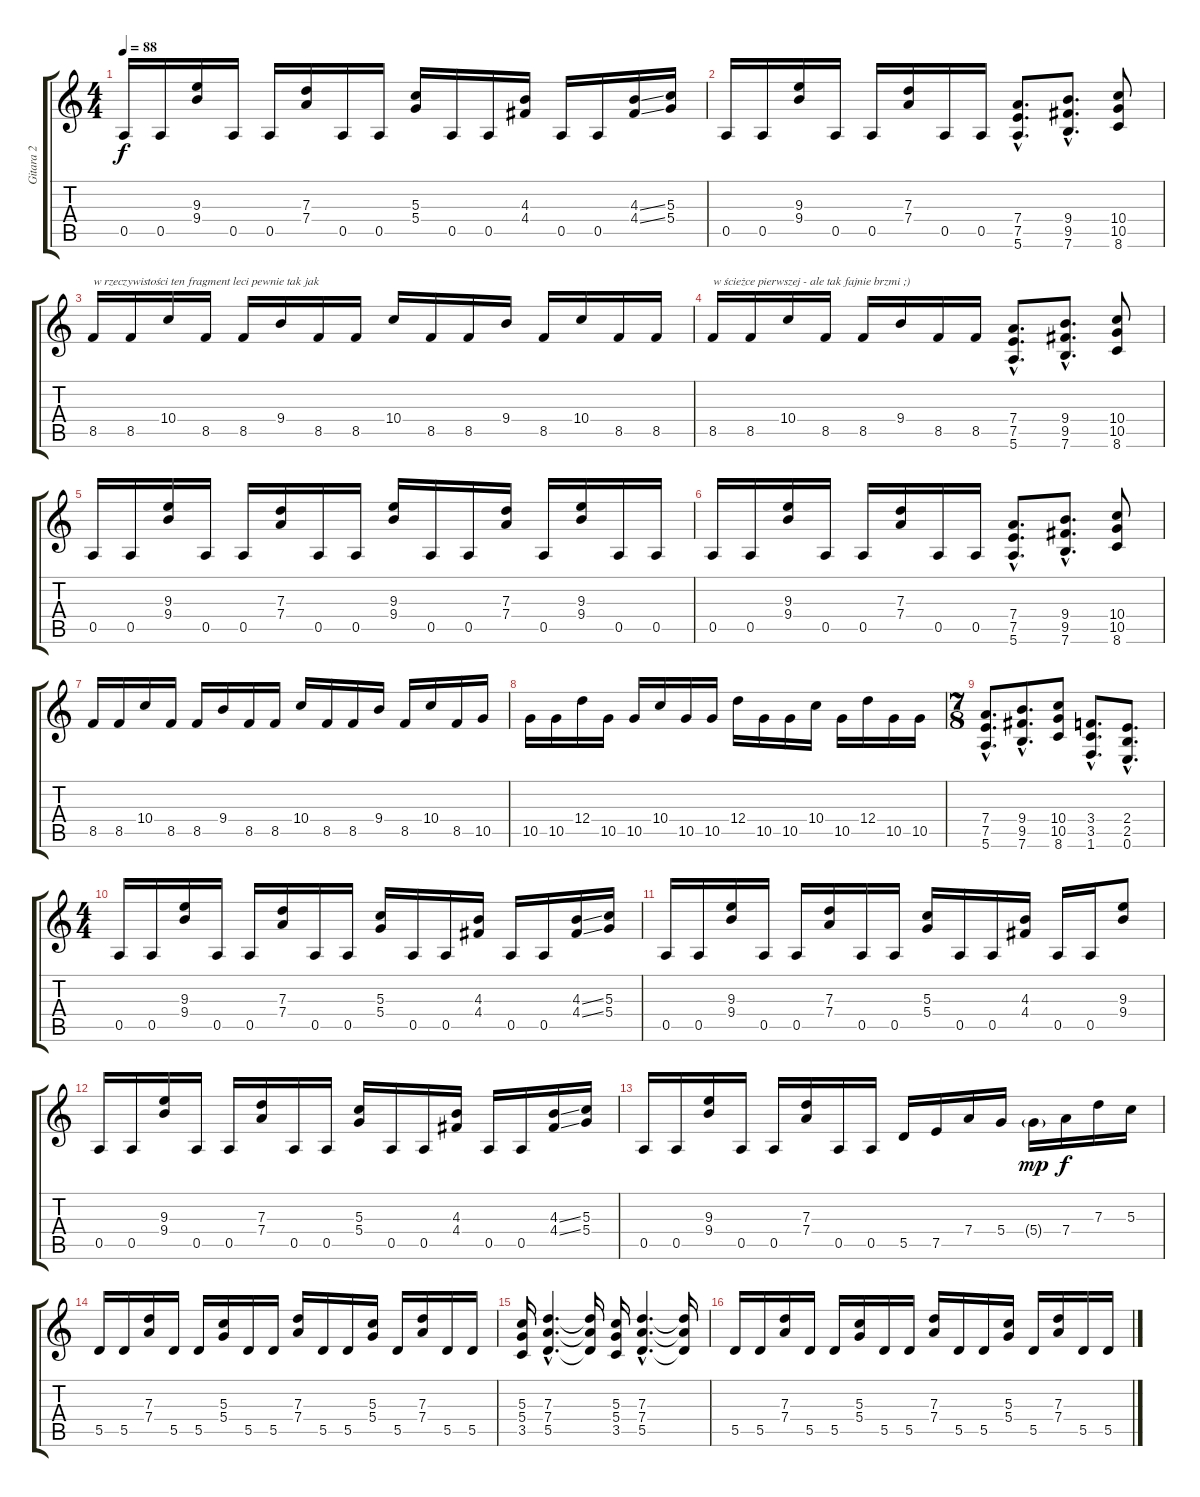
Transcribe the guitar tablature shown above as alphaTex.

\track ("Gitara 2" "Gitara 2") {instrument overdrivenguitar}
\staff {score tabs}
\tuning (E4 B3 G3 D3 A2 E2) {hide}
\ts (4 4)
\tempo 88
\clef g2
\ks c
0.5.16{dy f} 0.5.16 (9.3 9.4).16 0.5.16 0.5.16 (7.3 7.4).16 0.5.16 0.5.16 (5.3 5.4).16 0.5.16 0.5.16 (4.3 4.4).16 0.5.16 0.5.16 (4.3{ss} 4.4{ss}).16 (5.3 5.4).16 |
0.5.16 0.5.16 (9.3 9.4).16 0.5.16 0.5.16 (7.3 7.4).16 0.5.16 0.5.16 (7.4{hac} 7.5{hac} 5.6{hac}).8{d} (9.4{hac} 9.5{hac} 7.6{hac}).8{d} (10.4 10.5 8.6).8 |
8.5.16{txt "w rzeczywistości ten fragment leci pewnie tak jak "} 8.5.16 10.4.16 8.5.16 8.5.16 9.4.16 8.5.16 8.5.16 10.4.16 8.5.16 8.5.16 9.4.16 8.5.16 10.4.16 8.5.16 8.5.16 |
8.5.16{txt "w ścieżce pierwszej - ale tak fajnie brzmi ;)"} 8.5.16 10.4.16 8.5.16 8.5.16 9.4.16 8.5.16 8.5.16 (7.4{hac} 7.5{hac} 5.6{hac}).8{d} (9.4{hac} 9.5{hac} 7.6{hac}).8{d} (10.4 10.5 8.6).8 |
0.5.16 0.5.16 (9.3 9.4).16 0.5.16 0.5.16 (7.3 7.4).16 0.5.16 0.5.16 (9.3 9.4).16 0.5.16 0.5.16 (7.3 7.4).16 0.5.16 (9.3 9.4).16 0.5.16 0.5.16 |
0.5.16 0.5.16 (9.3 9.4).16 0.5.16 0.5.16 (7.3 7.4).16 0.5.16 0.5.16 (7.4{hac} 7.5{hac} 5.6{hac}).8{d} (9.4{hac} 9.5{hac} 7.6{hac}).8{d} (10.4 10.5 8.6).8 |
8.5.16 8.5.16 10.4.16 8.5.16 8.5.16 9.4.16 8.5.16 8.5.16 10.4.16 8.5.16 8.5.16 9.4.16 8.5.16 10.4.16 8.5.16 10.5.16 |
10.5.16 10.5.16 12.4.16 10.5.16 10.5.16 10.4.16 10.5.16 10.5.16 12.4.16 10.5.16 10.5.16 10.4.16 10.5.16 12.4.16 10.5.16 10.5.16 |
\ts (7 8)
(7.4{hac} 7.5{hac} 5.6{hac}).8{d} (9.4{hac} 9.5{hac} 7.6{hac}).8{d} (10.4 10.5 8.6).8 (3.4{hac} 3.5{hac} 1.6{hac}).8{d} (2.4{hac} 2.5{hac} 0.6{hac}).8{d} |
\ts (4 4)
0.5.16 0.5.16 (9.3 9.4).16 0.5.16 0.5.16 (7.3 7.4).16 0.5.16 0.5.16 (5.3 5.4).16 0.5.16 0.5.16 (4.3 4.4).16 0.5.16 0.5.16 (4.3{ss} 4.4{ss}).16 (5.3 5.4).16 |
0.5.16 0.5.16 (9.3 9.4).16 0.5.16 0.5.16 (7.3 7.4).16 0.5.16 0.5.16 (5.3 5.4).16 0.5.16 0.5.16 (4.3 4.4).16 0.5.16 0.5.16 (9.3 9.4).8 |
0.5.16 0.5.16 (9.3 9.4).16 0.5.16 0.5.16 (7.3 7.4).16 0.5.16 0.5.16 (5.3 5.4).16 0.5.16 0.5.16 (4.3 4.4).16 0.5.16 0.5.16 (4.3{ss} 4.4{ss}).16 (5.3 5.4).16 |
0.5.16 0.5.16 (9.3 9.4).16 0.5.16 0.5.16 (7.3 7.4).16 0.5.16 0.5.16 5.5.16 7.5.16 7.4.16 5.4.16 5.4{g}.16{dy mp} 7.4.16{dy f} 7.3.16 5.3.16 |
5.5.16 5.5.16 (7.3 7.4).16 5.5.16 5.5.16 (5.3 5.4).16 5.5.16 5.5.16 (7.3 7.4).16 5.5.16 5.5.16 (5.3 5.4).16 5.5.16 (7.3 7.4).16 5.5.16 5.5.16 |
(5.3 5.4 3.5).16 (7.3{hac} 7.4{hac} 5.5{hac}).4{d} (7.3{t} 7.4{t} 5.5{t}).16 (5.3 5.4 3.5).16 (7.3{hac} 7.4{hac} 5.5{hac}).4{d} (7.3{t} 7.4{t} 5.5{t}).16 |
5.5.16 5.5.16 (7.3 7.4).16 5.5.16 5.5.16 (5.3 5.4).16 5.5.16 5.5.16 (7.3 7.4).16 5.5.16 5.5.16 (5.3 5.4).16 5.5.16 (7.3 7.4).16 5.5.16 5.5.16
